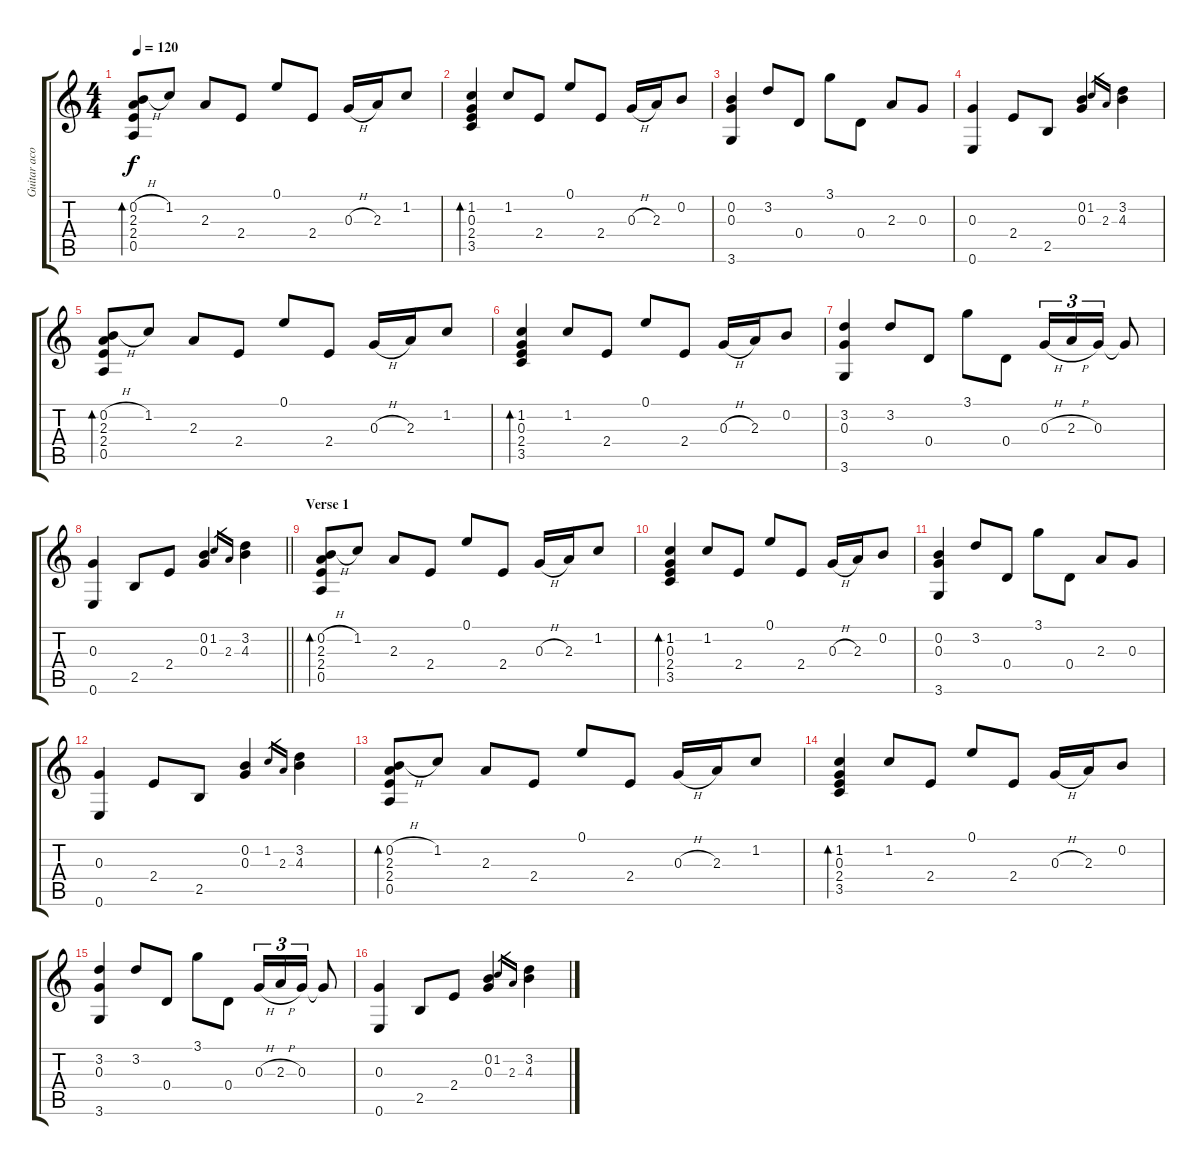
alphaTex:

\track ("Guitar acoustic 1" "Guitar aco") {instrument acousticguitarsteel}
\staff {score tabs}
\tuning (E4 B3 G3 D3 A2 E2) {hide}
\ts (4 4)
\tempo 120
\clef g2
\ks c
(0.2{h} 2.3 2.4 0.5).8{bd 120 dy f} 1.2.8 2.3.8 2.4.8 0.1.8 2.4.8 0.3{h}.16 2.3.16 1.2.8 |
(1.2 0.3 2.4 3.5).4{bd 120} 1.2.8 2.4.8 0.1.8 2.4.8 0.3{h}.16 2.3.16 0.2.8 |
(0.2 0.3 3.6).4 3.2.8 0.4.8 3.1.8 0.4.8 2.3.8 0.3.8 |
(0.3 0.6).4 2.4.8 2.5.8 (0.2 0.3).4 1.2.16{gr} 2.3.16{gr} (3.2 4.3).4 |
(0.2{h} 2.3 2.4 0.5).8{bd 120} 1.2.8 2.3.8 2.4.8 0.1.8 2.4.8 0.3{h}.16 2.3.16 1.2.8 |
(1.2 0.3 2.4 3.5).4{bd 120} 1.2.8 2.4.8 0.1.8 2.4.8 0.3{h}.16 2.3.16 0.2.8 |
(3.2 0.3 3.6).4 3.2.8 0.4.8 3.1.8 0.4.8 0.3{h}.16{tu (3 2)} 2.3{h}.16{tu (3 2)} 0.3.16{tu (3 2)} 0.3{t}.8 |
\barLineRight lightlight
(0.3 0.6).4 2.5.8 2.4.8 (0.2 0.3).4 1.2.16{gr} 2.3.16{gr} (3.2 4.3).4 |
\section ("" "Verse 1")
\ks aminor
(0.2{h} 2.3 2.4 0.5).8{bd 120} 1.2.8 2.3.8 2.4.8 0.1.8 2.4.8 0.3{h}.16 2.3.16 1.2.8 |
(1.2 0.3 2.4 3.5).4{bd 120} 1.2.8 2.4.8 0.1.8 2.4.8 0.3{h}.16 2.3.16 0.2.8 |
(0.2 0.3 3.6).4 3.2.8 0.4.8 3.1.8 0.4.8 2.3.8 0.3.8 |
(0.3 0.6).4 2.4.8 2.5.8 (0.2 0.3).4 1.2.16{gr} 2.3.16{gr} (3.2 4.3).4 |
(0.2{h} 2.3 2.4 0.5).8{bd 120} 1.2.8 2.3.8 2.4.8 0.1.8 2.4.8 0.3{h}.16 2.3.16 1.2.8 |
(1.2 0.3 2.4 3.5).4{bd 120} 1.2.8 2.4.8 0.1.8 2.4.8 0.3{h}.16 2.3.16 0.2.8 |
(3.2 0.3 3.6).4 3.2.8 0.4.8 3.1.8 0.4.8 0.3{h}.16{tu (3 2)} 2.3{h}.16{tu (3 2)} 0.3.16{tu (3 2)} 0.3{t}.8 |
(0.3 0.6).4 2.5.8 2.4.8 (0.2 0.3).4 1.2.16{gr} 2.3.16{gr} (3.2 4.3).4
